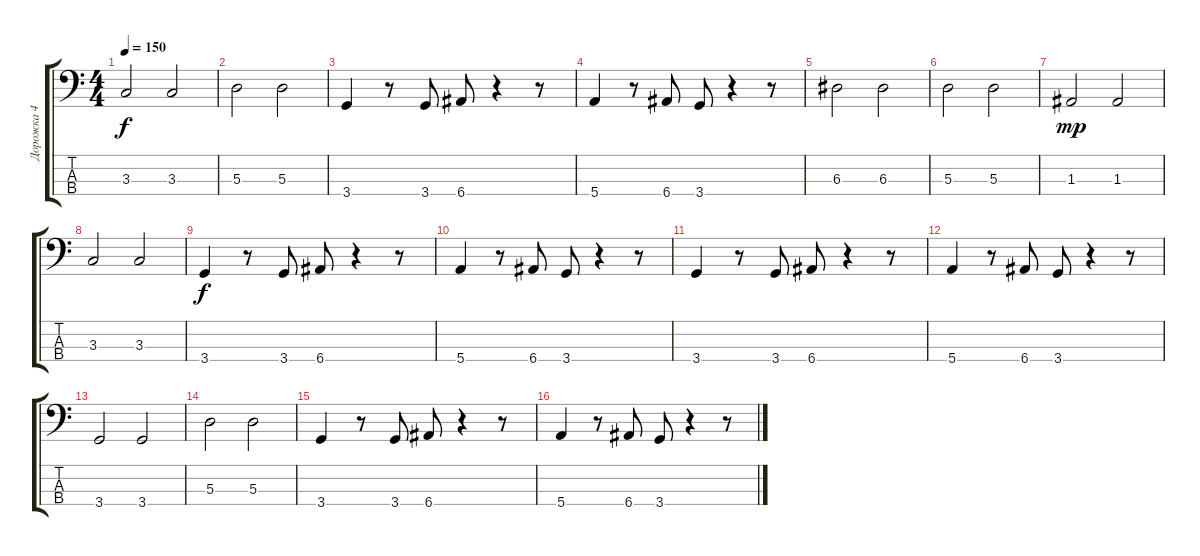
\track ("Дорожка 4" "Дорожка 4") {instrument electricbassfinger}
\staff {score tabs}
\tuning (G2 D2 A1 E1) {hide}
\ts (4 4)
\tempo 150
\clef f4
\ks c
3.3.2{dy f} 3.3.2 |
5.3.2 5.3.2 |
3.4.4 r.8 3.4.8 6.4.8 r.4 r.8 |
5.4.4 r.8 6.4.8 3.4.8 r.4 r.8 |
6.3.2 6.3.2 |
5.3.2 5.3.2 |
1.3.2{dy mp} 1.3.2 |
3.3.2 3.3.2 |
3.4.4{dy f} r.8 3.4.8 6.4.8 r.4 r.8 |
5.4.4 r.8 6.4.8 3.4.8 r.4 r.8 |
3.4.4 r.8 3.4.8 6.4.8 r.4 r.8 |
5.4.4 r.8 6.4.8 3.4.8 r.4 r.8 |
3.4.2 3.4.2 |
5.3.2 5.3.2 |
3.4.4 r.8 3.4.8 6.4.8 r.4 r.8 |
5.4.4 r.8 6.4.8 3.4.8 r.4 r.8
